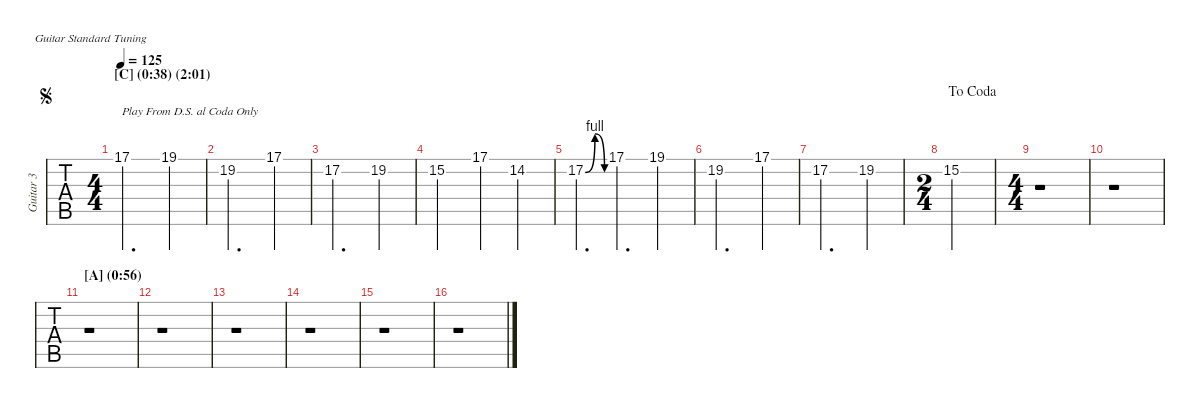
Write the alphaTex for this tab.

\hideDynamics
\bracketExtendMode nobrackets
\multiTrackTrackNamePolicy allsystems
\firstSystemTrackNameMode fullname
\otherSystemsTrackNameMode fullname
\otherSystemsTrackNameOrientation horizontal
\track ("Guitar 3" "Guitar 3") {instrument overdrivenguitar}
\staff {tabs}
\tuning (E4 B3 G3 D3 A2 E2)
\ts (4 4)
\section ("C" "(0:38) (2:01)")
\scale
1.00218
\jump segno
\tempo 125
\accidentals auto
\clef g2
\ottava regular
\simile none
\ks c
17.1.2{d txt "Play From D.S. al Coda Only" dy mf instrument acousticguitarsteel} 19.1.4 |
\scale
1.01472 19.2{acc #}.2{d} 17.1.4 |
\scale
0.983105 17.2.2{d} 19.2{acc #}.4 |
\scale
1.00649 15.2.2 17.1.4 14.2{acc #}.4 |
\scale
0.99395 17.2{be (bendrelease 4.8 0 10.2 4 16.8 4 23.4 0)}.4{d} 17.1.4{d} 19.1.4 |
\scale
0.999562 19.2{acc #}.2{d} 17.1.4 |
\scale
1.00731 17.2.2{d} 19.2{acc #}.4 |
\ts (2 4)
\beaming (8 2 2)
\scale
0.989167
\jump dacoda
15.2.2 |
\ts (4 4)
\scale
1.00877 r.1 |
\scale
0.994752 r.1 |
\section ("A" "(0:56)")
\scale
1.00942 r.1 |
\scale
1.00589 r.1 |
\scale
0.984682 r.1 |
\scale
1.00038 r.1 |
\scale
1.02118 r.1 |
\scale
0.978438 r.1
